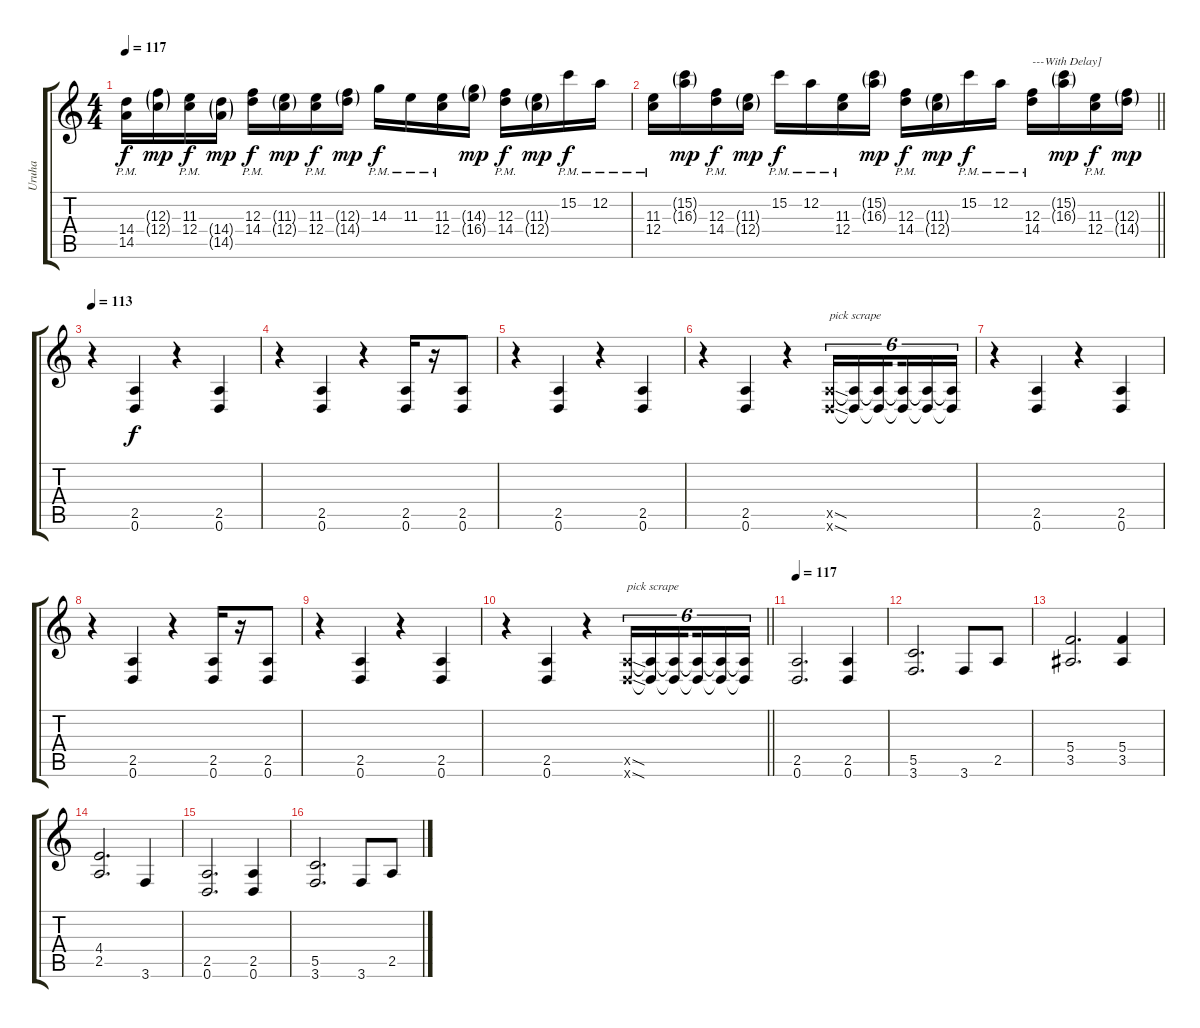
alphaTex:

\track ("Uruha" "Uruha") {instrument distortionguitar}
\staff {score tabs}
\tuning (D4 A3 F3 C3 G2 D2) {hide}
\ts (4 4)
\tempo 117
\clef g2
\ks c
(14.4{pm} 14.5{pm}).16{dy f} (12.3{g} 12.4{g}).16{dy mp} (11.3{pm} 12.4{pm}).16{dy f} (14.4{g} 14.5{g}).16{dy mp} (12.3{pm} 14.4{pm}).16{dy f} (11.3{g} 12.4{g}).16{dy mp} (11.3{pm} 12.4{pm}).16{dy f} (12.3{g} 14.4{g}).16{dy mp} 14.3{pm}.16{dy f} 11.3{pm}.16 (11.3{pm} 12.4{pm}).16 (14.3{g} 16.4{g}).16{dy mp} (12.3{pm} 14.4{pm}).16{dy f} (11.3{g} 12.4{g}).16{dy mp} 15.2{pm}.16{dy f} 12.2{pm}.16 |
\barLineRight lightlight
(11.3{pm} 12.4{pm}).16 (15.2{g} 16.3{g}).16{dy mp} (12.3{pm} 14.4{pm}).16{dy f} (11.3{g} 12.4{g}).16{dy mp} 15.2{pm}.16{dy f} 12.2{pm}.16 (11.3{pm} 12.4{pm}).16 (15.2{g} 16.3{g}).16{dy mp} (12.3{pm} 14.4{pm}).16{dy f} (11.3{g} 12.4{g}).16{dy mp} 15.2{pm}.16{dy f} 12.2{pm}.16 (12.3{pm} 14.4{pm}).16{txt "---With Delay]"} (15.2{g} 16.3{g}).16{dy mp} (11.3{pm} 12.4{pm}).16{dy f} (12.3{g} 14.4{g}).16{dy mp} |
\tempo 113
r.4{instrument distortionguitar} (2.5 0.6).4{dy f} r.4 (2.5 0.6).4 |
r.4 (2.5 0.6).4 r.4 (2.5 0.6).16 r.16 (2.5 0.6).8 |
r.4 (2.5 0.6).4 r.4 (2.5 0.6).4 |
r.4 (2.5 0.6).4 r.4 (2.5{sod x} 0.6{sod x}).16{tu (6 4) txt "pick scrape" instrument guitarfretnoise} (2.5{t} 0.6{t}).16{tu (6 4)} (2.5{t} 0.6{t}).16{tu (6 4) beam splitsecondary} (2.5{t} 0.6{t}).16{tu (6 4)} (2.5{t} 0.6{t}).16{tu (6 4)} (2.5{t} 0.6{t}).16{tu (6 4)} |
r.4{instrument distortionguitar} (2.5 0.6).4 r.4 (2.5 0.6).4 |
r.4 (2.5 0.6).4 r.4 (2.5 0.6).16 r.16 (2.5 0.6).8 |
r.4 (2.5 0.6).4 r.4 (2.5 0.6).4 |
\barLineRight lightlight
r.4 (2.5 0.6).4 r.4 (2.5{sod x} 0.6{sod x}).16{tu (6 4) txt "pick scrape" instrument guitarfretnoise} (2.5{t} 0.6{t}).16{tu (6 4)} (2.5{t} 0.6{t}).16{tu (6 4) beam splitsecondary} (2.5{t} 0.6{t}).16{tu (6 4)} (2.5{t} 0.6{t}).16{tu (6 4)} (2.5{t} 0.6{t}).16{tu (6 4)} |
\tempo 117
(2.5 0.6).2{d instrument distortionguitar} (2.5 0.6).4 |
(5.5 3.6).2{d} 3.6.8 2.5.8 |
(5.4 3.5).2{d} (5.4 3.5).4 |
(4.4 2.5).2{d} 3.6.4 |
(2.5 0.6).2{d} (2.5 0.6).4 |
(5.5 3.6).2{d} 3.6.8 2.5.8
